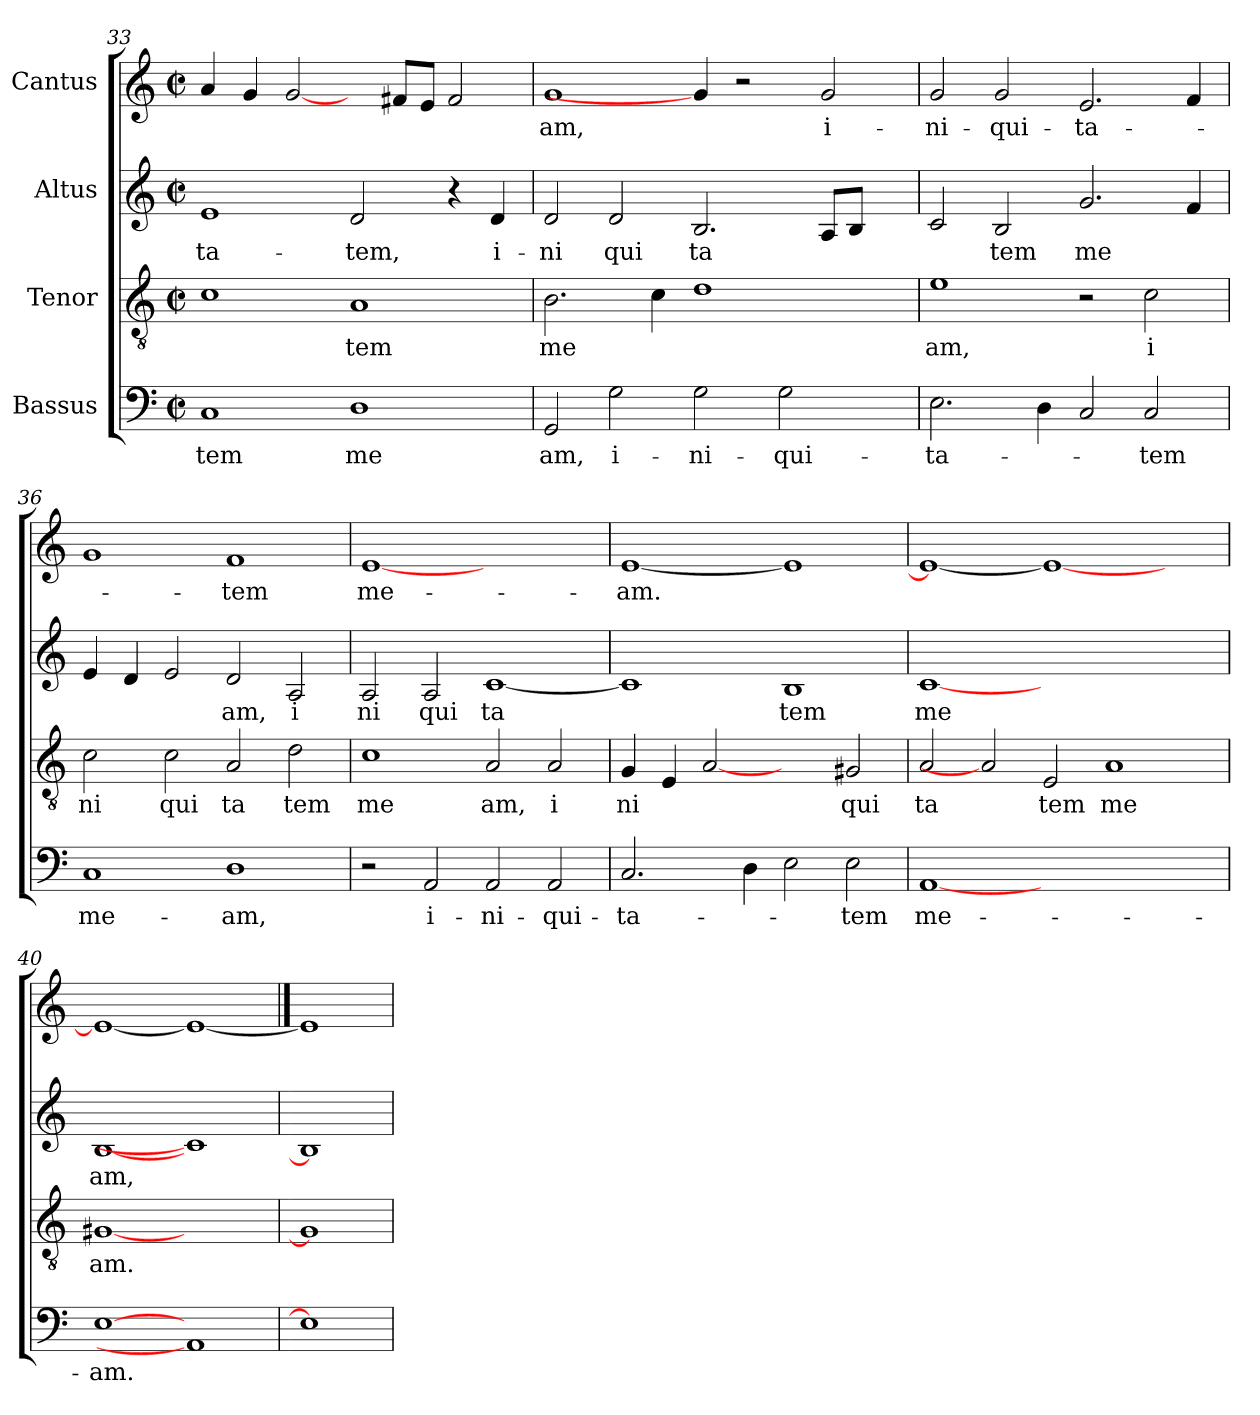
**kern	**text	**kern	**text	**kern	**text	**kern	**text
*part4	*part4	*part3	*part3	*part2	*part2	*part1	*part1
*staff4	*staff4	*staff3	*staff3	*staff2	*staff2	*staff1	*staff1
*I"Bassus	*	*I"Tenor	*	*I"Altus	*	*I"Cantus	*
*clefF4	*	*clefGv2	*	*clefG2	*	*clefG2	*
*M2/2	*	*M2/2	*	*M2/2	*	*M2/2	*
*met(c|)	*	*met(c|)	*	*met(c|)	*	*met(c|)	*
=33	=33	=33	=33	=33	=33	=33	=33
!	!LO:LY:b:cj	!	!	!	!LO:LY:b:cj	!	!
1C	tem	1c	.	1e	-ta-	4a/	.
.	.	.	.	.	.	4g/	.
.	.	.	.	.	.	[2g/	.
!	!LO:LY:b:cj	!	!LO:LY:b:cj	!	!LO:LY:b:cj	!	!
1D	me	1A	tem	2d/	-tem,	4ryy	.
.	.	.	.	.	.	8f#/L	.
.	.	.	.	.	.	8e/J	.
.	.	.	.	4r	.	2f#/	.
!	!	!	!	!	!LO:LY:b:cj	!	!
.	.	.	.	4d/	i-	.	.
!!LO:LB:g=z
=34	=34	=34	=34	=34	=34	=34	=34
!	!LO:LY:b:cj	!	!LO:LY:b	!	!LO:LY:b:cj	!	!LO:LY:b:cj
2GG/	am,	2.B\	me	2d/	-ni	1g	-am,
!	!LO:LY:b:cj	!	!	!	!LO:LY:b:cj	!	!
2G\	i-	.	.	2d/	qui	.	.
.	.	4c\	.	.	.	.	.
!	!LO:LY:b:cj	!	!	!	!LO:LY:b:cj	!	!
2G\	-ni-	1d	.	2.B/	ta	4g/]	.
.	.	.	.	.	.	2r	.
!	!LO:LY:b:cj	!	!	!	!	!	!
2G\	-qui-	.	.	.	.	.	.
!	!	!	!	!	!	!	!LO:LY:b:cj
.	.	.	.	8A/L	.	2g/	i-
.	.	.	.	8B/J	.	.	.
4ryy	.	4ryy	.	4ryy	.	.	.
=35	=35	=35	=35	=35	=35	=35	=35
!	!LO:LY:b:cj	!	!LO:LY:b:cj	!	!	!	!LO:LY:b:cj
2.E\	-ta-	1e	am,	2c/	.	2g/	-ni-
!	!	!	!	!	!LO:LY:b:cj	!	!LO:LY:b:cj
.	.	.	.	2B/	tem	2g/	-qui-
4D\	.	.	.	.	.	.	.
!	!	!	!	!	!LO:LY:b	!	!LO:LY:b:cj
2C/	.	2r	.	2.g/	me	2.e/	-ta-
!	!LO:LY:b:cj	!	!LO:LY:b:cj	!	!	!	!
2C/	-tem	2c\	i	.	.	.	.
.	.	.	.	4f/	.	4f/	.
=36	=36	=36	=36	=36	=36	=36	=36
!	!LO:LY:b:cj	!	!LO:LY:b:cj	!	!	!	!
1C	me-	2c\	ni	4e/	.	1g	.
.	.	.	.	4d/	.	.	.
!	!	!	!LO:LY:b:cj	!	!	!	!
.	.	2c\	qui	2e/	.	.	.
!	!LO:LY:b:cj	!	!LO:LY:b:cj	!	!LO:LY:b:cj	!	!LO:LY:b:cj
1D	-am,	2A/	ta	2d/	am,	1f	-tem
!	!	!	!LO:LY:b:cj	!	!LO:LY:b:cj	!	!
.	.	2d\	tem	2A/	i	.	.
=37	=37	=37	=37	=37	=37	=37	=37
!	!	!	!LO:LY:b:cj	!	!LO:LY:b:cj	!	!LO:LY:b:cj
2r	.	1c	me	2A/	ni	[1e	me-
!	!LO:LY:b:cj	!	!	!	!LO:LY:b:cj	!	!
2AA/	i-	.	.	2A/	qui	.	.
!	!LO:LY:b:cj	!	!LO:LY:b:cj	!	!LO:LY:b:cj	!	!
2AA/	-ni-	2A/	am,	[<1c	ta	1ryy	.
!	!LO:LY:b:cj	!	!LO:LY:b:cj	!	!	!	!
2AA/	-qui-	2A/	i	.	.	.	.
=38	=38	=38	=38	=38	=38	=38	=38
!	!LO:LY:b:cj	!	!LO:LY:b:cj	!	!	!	!LO:LY:b:cj
2.C/	-ta-	4G/	ni	1c]	.	[<1e	-am.
.	.	4E/	.	.	.	.	.
.	.	[2A	.	.	.	.	.
4D\	.	.	.	.	.	.	.
!	!	!	!	!	!LO:LY:b:cj	!	!
2E\	.	2ryy	.	1B	tem	1e]	.
!	!LO:LY:b:cj	!	!LO:LY:b:cj	!	!	!	!
2E\	-tem	2G#X/	qui	.	.	.	.
=39	=39	=39	=39	=39	=39	=39	=39
!	!LO:LY:b:cj	!	!LO:LY:b:cj	!	!LO:LY:b:cj	!	!
[1AA	me-	2A/	ta	[1c	me	1e_<	.
.	.	2A]	.	.	.	.	.
!	!	!	!LO:LY:b:cj	!	!	!	!
1.ryy	.	2E/	tem	1.ryy	.	1e_	.
!	!	!	!LO:LY:b:cj	!	!	!	!
.	.	1A	me	.	.	.	.
.	.	.	.	.	.	2ryy	.
=40	=40	=40	=40	=40	=40	=40	=40
!	!LO:LY:b:cj	!	!LO:LY:b:cj	!	!LO:LY:b:cj	!	!
[1E	-am.	[1G#X	am.	[1B	am,	1e_	.
1AA]	.	1ryy	.	1c]	.	1e_	.
=41	==41	=41	==41	=41	==41	==41	==41
1E]	.	1G#]	.	1B]	.	1e]	.
=	=	=	=	=	=	=	=
*-	*-	*-	*-	*-	*-	*-	*-
